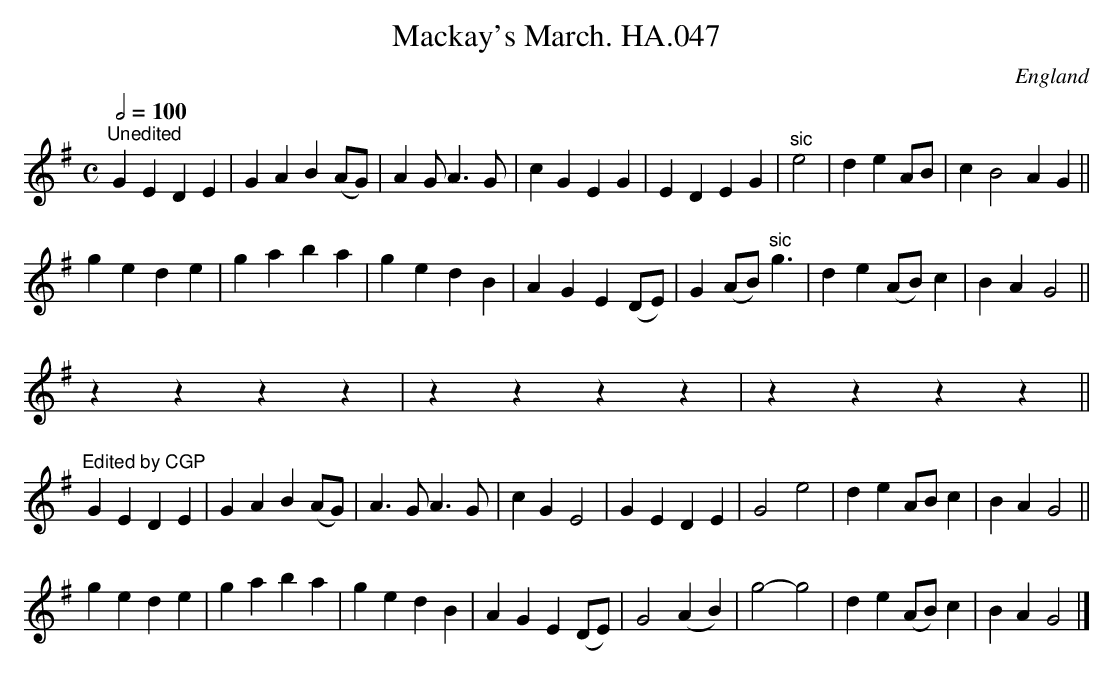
X:1
T:Mackay's March. HA.047
M:C
L:1/4
Q:1/2=100
O:England
K:G major
"^Unedited"GEDE|GAB(A/G/)|AG/A>G|cGEG|EDEG|"^sic"e2|deA/B/|cB2AG||!
gede|gaba|gedB|AGE(D/E/)|G(A/B/)"^sic"g3/2|de(A/B/)c|BAG2||!
zzzz|zzzz|zzzz||!
"^Edited by CGP"\
GEDE|GAB(A/G/)|A>GA>G|cGE2|GEDE|G2e2|deA/B/c|BAG2||!
gede|gaba|gedB|AGE(D/E/)|G2(AB)|g2-g2|de(A/B/)c|BAG2|]
